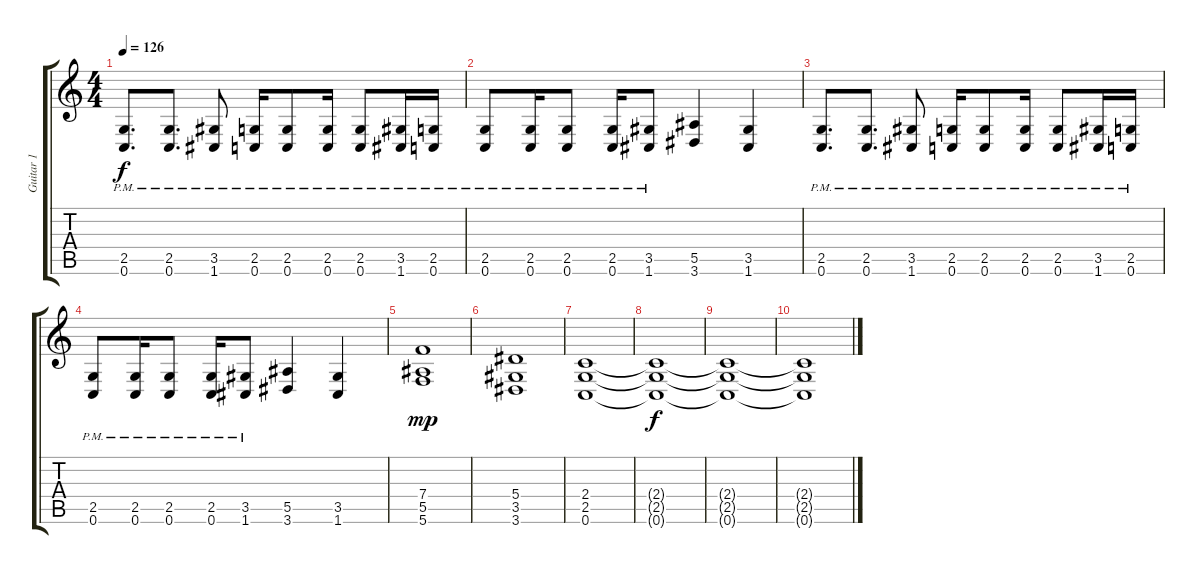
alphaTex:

\track ("Guitar 1" "Guitar 1") {instrument distortionguitar}
\staff {score tabs}
\tuning (C4 G3 Eb3 Bb2 F2 C2) {hide}
\ts (4 4)
\tempo 126
\clef g2
\ks c
(2.5{pm} 0.6{pm}).8{d dy f} (2.5{pm} 0.6{pm}).8{d} (3.5{pm} 1.6{pm}).8 (2.5{pm} 0.6{pm}).16 (2.5{pm} 0.6{pm}).8 (2.5{pm} 0.6{pm}).16 (2.5{pm} 0.6{pm}).8 (3.5{pm} 1.6{pm}).16 (2.5{pm} 0.6{pm}).16 |
(2.5{pm} 0.6{pm}).8 (2.5{pm} 0.6{pm}).16 (2.5{pm} 0.6{pm}).8 (2.5{pm} 0.6{pm}).16 (3.5{pm} 1.6{pm}).8 (5.5 3.6).4 (3.5 1.6).4 |
(2.5{pm} 0.6{pm}).8{d} (2.5{pm} 0.6{pm}).8{d} (3.5{pm} 1.6{pm}).8 (2.5{pm} 0.6{pm}).16 (2.5{pm} 0.6{pm}).8 (2.5{pm} 0.6{pm}).16 (2.5{pm} 0.6{pm}).8 (3.5{pm} 1.6{pm}).16 (2.5{pm} 0.6{pm}).16 |
(2.5{pm} 0.6{pm}).8 (2.5{pm} 0.6{pm}).16 (2.5{pm} 0.6{pm}).8 (2.5{pm} 0.6{pm}).16 (3.5{pm} 1.6{pm}).8 (5.5 3.6).4 (3.5 1.6).4 |
(7.4 5.5 5.6).1{dy mp} |
(5.4 3.5 3.6).1 |
(2.4 2.5 0.6).1 |
(2.4{t} 2.5{t} 0.6{t}).1{dy f} |
(2.4{t} 2.5{t} 0.6{t}).1 |
(2.4{t} 2.5{t} 0.6{t}).1
